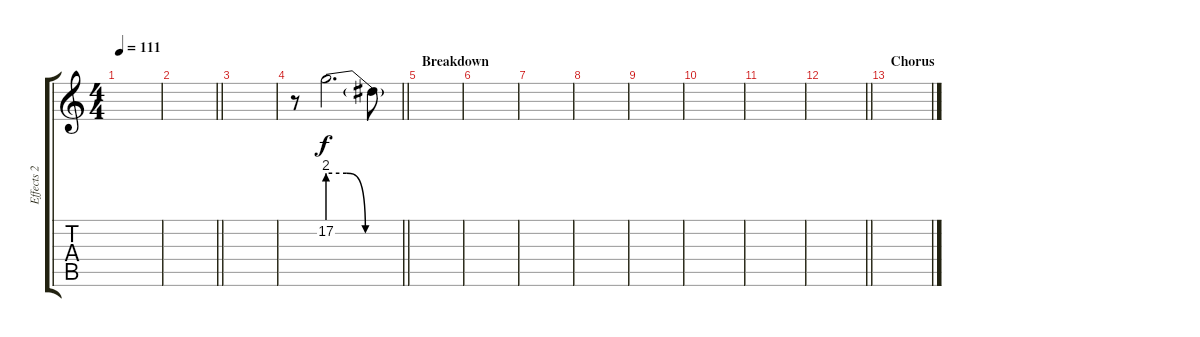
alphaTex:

\track ("Effects 2" "Effects 2") {instrument fx3crystal}
\staff {score tabs}
\tuning (Eb4 Bb3 Gb3 Db3 Ab2 Db2) {hide}
\ts (4 4)
\tempo 111
\clef g2
\ks c
|
\barLineRight lightlight
|
|
\barLineRight lightlight
r.8 17.2{be (custom 0 8 15 8 30 0 60 0)}.2{d} 17.2{t}.8{dy f} |
\section ("" "Breakdown")
|
|
|
|
|
|
|
\barLineRight lightlight
|
\section ("" "Chorus")
